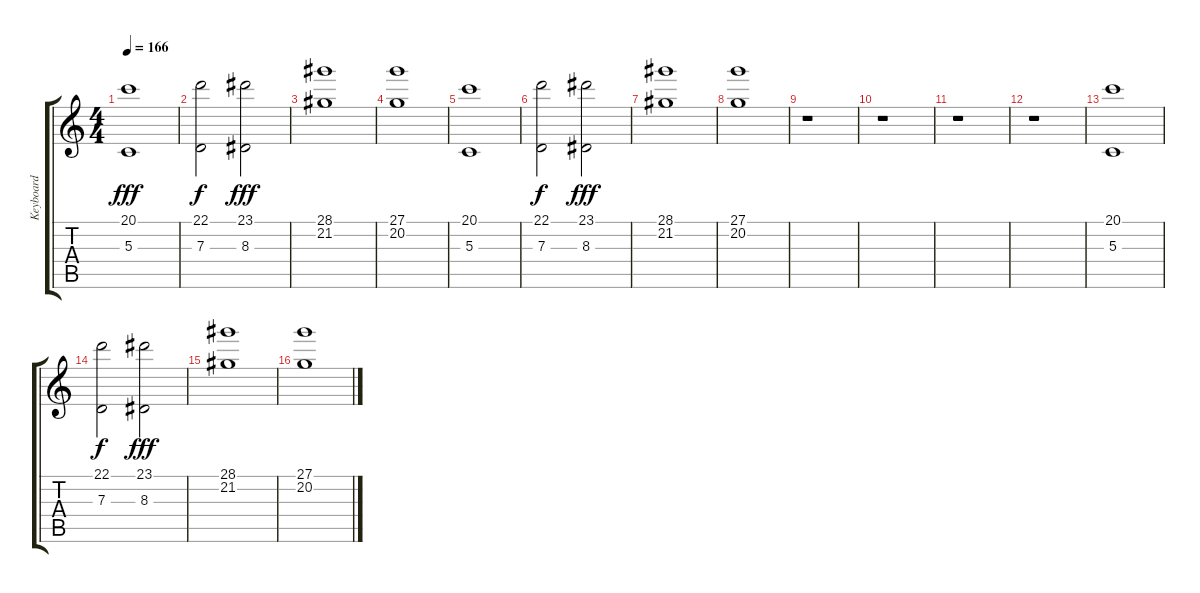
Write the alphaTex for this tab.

\track ("Keyboard" "Keyboard") {instrument pad4choir}
\staff {score tabs}
\tuning (E4 B3 G3 D3 A2 E2) {hide}
\ts (4 4)
\tempo 166
\clef g2
\ks c
(20.1 5.3).1{dy fff volume 13 balance 2} |
(22.1 7.3).2{dy f} (23.1 8.3).2{dy fff} |
(28.1 21.2).1 |
(27.1 20.2).1 |
(20.1 5.3).1 |
(22.1 7.3).2{dy f} (23.1 8.3).2{dy fff} |
(28.1 21.2).1 |
(27.1 20.2).1 |
r.1 |
r.1 |
r.1 |
r.1 |
(20.1 5.3).1 |
(22.1 7.3).2{dy f} (23.1 8.3).2{dy fff} |
(28.1 21.2).1 |
(27.1 20.2).1
